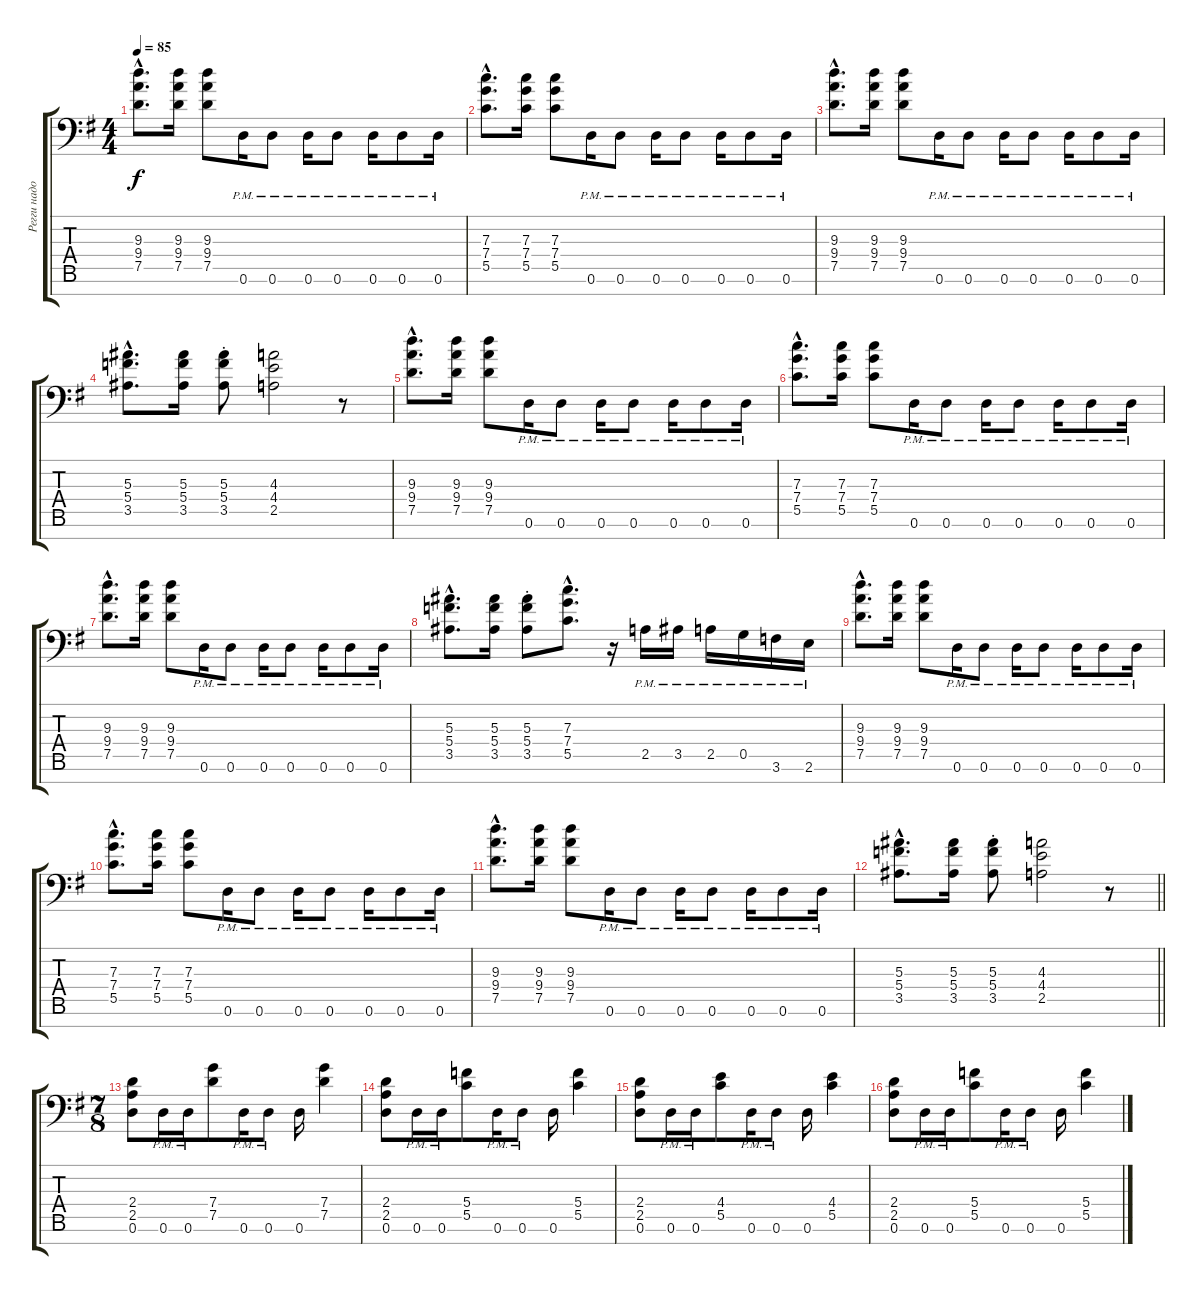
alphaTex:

\track ("Регги надо играть" "Регги надо") {instrument distortionguitar}
\staff {score tabs}
\tuning (D4 A3 F3 C3 G2 D2 A1) {hide}
\ts (4 4)
\tempo 85
\clef f4
\ks eminor
(9.3{hac} 9.4{hac} 7.5{hac}).8{d dy f} (9.3 9.4 7.5).16 (9.3 9.4 7.5).8 0.6{pm}.16 0.6{pm}.8 0.6{pm}.16 0.6{pm}.8 0.6{pm}.16 0.6{pm}.8 0.6{pm}.16 |
(7.3{hac} 7.4{hac} 5.5{hac}).8{d} (7.3 7.4 5.5).16 (7.3 7.4 5.5).8 0.6{pm}.16 0.6{pm}.8 0.6{pm}.16 0.6{pm}.8 0.6{pm}.16 0.6{pm}.8 0.6{pm}.16 |
(9.3{hac} 9.4{hac} 7.5{hac}).8{d} (9.3 9.4 7.5).16 (9.3 9.4 7.5).8 0.6{pm}.16 0.6{pm}.8 0.6{pm}.16 0.6{pm}.8 0.6{pm}.16 0.6{pm}.8 0.6{pm}.16 |
(5.3{hac} 5.4{hac} 3.5{hac}).8{d} (5.3 5.4 3.5).16 (5.3{st} 5.4{st} 3.5{st}).8 (4.3 4.4 2.5).2 r.8 |
(9.3{hac} 9.4{hac} 7.5{hac}).8{d} (9.3 9.4 7.5).16 (9.3 9.4 7.5).8 0.6{pm}.16 0.6{pm}.8 0.6{pm}.16 0.6{pm}.8 0.6{pm}.16 0.6{pm}.8 0.6{pm}.16 |
(7.3{hac} 7.4{hac} 5.5{hac}).8{d} (7.3 7.4 5.5).16 (7.3 7.4 5.5).8 0.6{pm}.16 0.6{pm}.8 0.6{pm}.16 0.6{pm}.8 0.6{pm}.16 0.6{pm}.8 0.6{pm}.16 |
(9.3{hac} 9.4{hac} 7.5{hac}).8{d} (9.3 9.4 7.5).16 (9.3 9.4 7.5).8 0.6{pm}.16 0.6{pm}.8 0.6{pm}.16 0.6{pm}.8 0.6{pm}.16 0.6{pm}.8 0.6{pm}.16 |
(5.3{hac} 5.4{hac} 3.5{hac}).8{d} (5.3 5.4 3.5).16 (5.3{st} 5.4{st} 3.5{st}).8 (7.3{hac} 7.4{hac} 5.5{hac}).8{d} r.16 2.5{pm}.16 3.5{pm}.16 2.5{pm}.16 0.5{pm}.16 3.6{pm}.16 2.6{pm}.16 |
(9.3{hac} 9.4{hac} 7.5{hac}).8{d} (9.3 9.4 7.5).16 (9.3 9.4 7.5).8 0.6{pm}.16 0.6{pm}.8 0.6{pm}.16 0.6{pm}.8 0.6{pm}.16 0.6{pm}.8 0.6{pm}.16 |
(7.3{hac} 7.4{hac} 5.5{hac}).8{d} (7.3 7.4 5.5).16 (7.3 7.4 5.5).8 0.6{pm}.16 0.6{pm}.8 0.6{pm}.16 0.6{pm}.8 0.6{pm}.16 0.6{pm}.8 0.6{pm}.16 |
(9.3{hac} 9.4{hac} 7.5{hac}).8{d} (9.3 9.4 7.5).16 (9.3 9.4 7.5).8 0.6{pm}.16 0.6{pm}.8 0.6{pm}.16 0.6{pm}.8 0.6{pm}.16 0.6{pm}.8 0.6{pm}.16 |
\barLineRight lightlight
(5.3{hac} 5.4{hac} 3.5{hac}).8{d} (5.3 5.4 3.5).16 (5.3{st} 5.4{st} 3.5{st}).8 (4.3 4.4 2.5).2 r.8 |
\ts (7 8)
\section ("" "")
(2.4 2.5 0.6).8 0.6{pm}.16 0.6{pm}.16 (7.4 7.5).8 0.6{pm}.16 0.6{pm}.8 0.6.16 (7.4 7.5).4 |
(2.4 2.5 0.6).8 0.6{pm}.16 0.6{pm}.16 (5.4 5.5).8 0.6{pm}.16 0.6{pm}.8 0.6.16 (5.4 5.5).4 |
(2.4 2.5 0.6).8 0.6{pm}.16 0.6{pm}.16 (4.4 5.5).8 0.6{pm}.16 0.6{pm}.8 0.6.16 (4.4 5.5).4 |
(2.4 2.5 0.6).8 0.6{pm}.16 0.6{pm}.16 (5.4 5.5).8 0.6{pm}.16 0.6{pm}.8 0.6.16 (5.4 5.5).4
